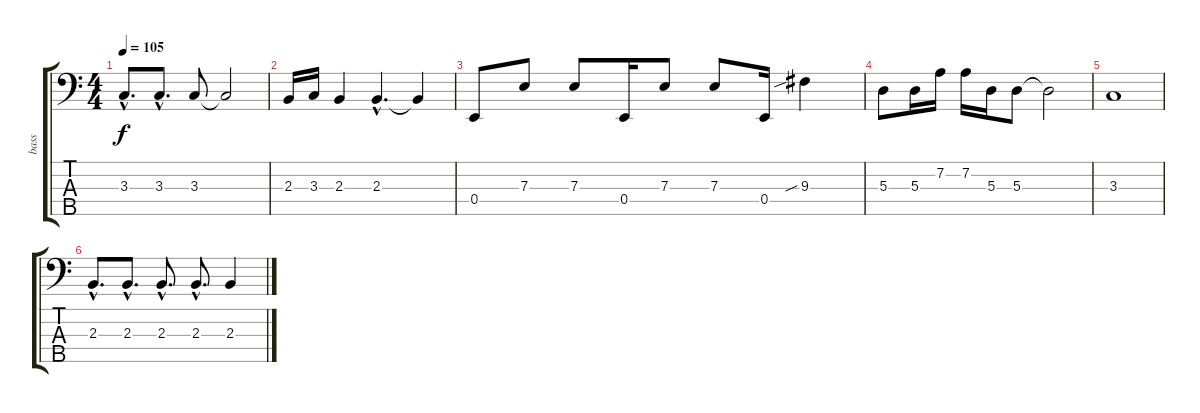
\track ("bass" "bass") {instrument electricbassfinger}
\staff {score tabs}
\tuning (G2 D2 A1 E1 B0) {hide}
\ts (4 4)
\tempo 105
\clef f4
\ks c
3.3{hac}.8{d dy f} 3.3{hac}.8{d} 3.3.8 3.3{t}.2 |
2.3.16 3.3.16 2.3.4 2.3{hac}.4{d} 2.3{t}.4 |
0.4.8{volume 0} 7.3.8 7.3.8 0.4.16 7.3.8 7.3.8 0.4.16 9.3{sib}.4 |
5.3.8 5.3.16 7.2.16 7.2.16 5.3.16 5.3.8 5.3{t}.2 |
3.3.1 |
2.3{hac}.8{d} 2.3{hac}.8{d} 2.3{hac}.8{d} 2.3{hac}.8{d} 2.3.4
